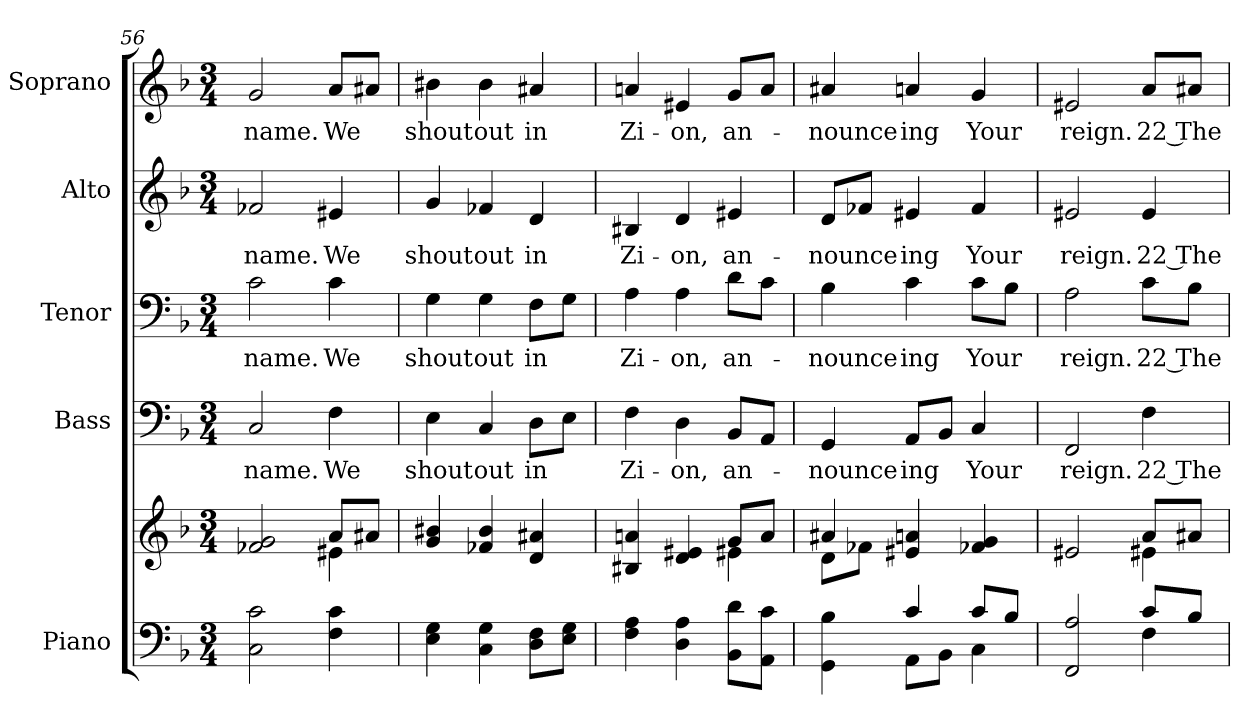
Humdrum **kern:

**kern	**kern	**kern	**text	**kern	**text	**kern	**text	**kern	**text
*part5	*part5	*part4	*part4	*part3	*part3	*part2	*part2	*part1	*part1
*staff6	*staff5	*staff4	*staff4	*staff3	*staff3	*staff2	*staff2	*staff1	*staff1
*I"Piano	*	*I"Bass	*	*I"Tenor	*	*I"Alto	*	*I"Soprano	*
*I'Pno.	*	*I'B.	*	*I'T.	*	*I'A.	*	*I'S.	*
*clefF4	*clefG2	*clefF4	*	*clefF4	*	*clefG2	*	*clefG2	*
*k[b-]	*k[b-]	*k[b-]	*	*k[b-]	*	*k[b-]	*	*k[b-]	*
*F:	*F:	*F:	*	*F:	*	*F:	*	*F:	*
*M3/4	*M3/4	*M3/4	*	*M3/4	*	*M3/4	*	*M3/4	*
=56	=56	=56	=56	=56	=56	=56	=56	=56	=56
*	*^	*	*	*	*	*	*	*	*
!	!	!	!	!LO:LY:b:color=#000000	!	!	!	!	!	!
!	!	!	!	!	!	!LO:LY:b:color=#000000	!	!	!	!
!	!	!	!	!	!	!	!	!LO:LY:b:color=#000000	!	!
!	!	!	!	!	!	!	!	!	!	!LO:LY:b:color=#000000
2Ci\ 2ci	2f-Xi/ 2gi	2ryy	2Ci/	name.	2ci\	name.	2f-Xi/	name.	2gi/	name.
!	!	!	!	!LO:LY:b:color=#000000	!	!	!	!	!	!
!	!	!	!	!	!	!LO:LY:b:color=#000000	!	!	!	!
!	!	!	!	!	!	!	!	!LO:LY:b:color=#000000	!	!
!	!	!	!	!	!	!	!	!	!	!LO:LY:b:color=#000000
4Fi\ 4ci	8ai/L	4e#Xi\	4Fi\	We	4ci\	We	4e#Xi/	We	8ai/L	We
.	8a#Xi/J	.	.	.	.	.	.	.	8a#Xi/J	.
*	*v	*v	*	*	*	*	*	*	*	*
=57	=57	=57	=57	=57	=57	=57	=57	=57	=57
!	!	!	!LO:LY:b:color=#000000	!	!	!	!	!	!
!	!	!	!	!	!LO:LY:b:color=#000000	!	!	!	!
!	!	!	!	!	!	!	!LO:LY:b:color=#000000	!	!
!	!	!	!	!	!	!	!	!	!LO:LY:b:color=#000000
4Ei\ 4Gi	4gi/ 4b#Xi	4Ei\	shout	4Gi\	shout	4gi/	shout	4b#Xi\	shout
!	!	!	!LO:LY:b:color=#000000	!	!	!	!	!	!
!	!	!	!	!	!LO:LY:b:color=#000000	!	!	!	!
!	!	!	!	!	!	!	!LO:LY:b:color=#000000	!	!
!	!	!	!	!	!	!	!	!	!LO:LY:b:color=#000000
4Ci\ 4Gi	4f-Xi/ 4b#i	4Ci/	out	4Gi\	out	4f-Xi/	out	4b#i\	out
!	!	!	!LO:LY:b:color=#000000	!	!	!	!	!	!
!	!	!	!	!	!LO:LY:b:color=#000000	!	!	!	!
!	!	!	!	!	!	!	!LO:LY:b:color=#000000	!	!
!	!	!	!	!	!	!	!	!	!LO:LY:b:color=#000000
8Di\ 8FiL	4di/ 4a#Xi	8Di\L	in	8Fi\L	in	4di/	in	4a#Xi/	in
8Ei\ 8GiJ	.	8Ei\J	.	8Gi\J	.	.	.	.	.
!!LO:PB:g=z
=58	=58	=58	=58	=58	=58	=58	=58	=58	=58
*	*^	*	*	*	*	*	*	*	*
!	!	!	!	!LO:LY:b:color=#000000	!	!	!	!	!	!
!	!	!	!	!	!	!LO:LY:b:color=#000000	!	!	!	!
!	!	!	!	!	!	!	!	!LO:LY:b:color=#000000	!	!
!	!	!	!	!	!	!	!	!	!	!LO:LY:b:color=#000000
4Fi\ 4Ai	4B#Xi/ 4ani	2ryy	4Fi\	Zi-	4Ai\	Zi-	4B#Xi/	Zi-	4ani/	Zi-
!	!	!	!	!LO:LY:b:color=#000000	!	!	!	!	!	!
!	!	!	!	!	!	!LO:LY:b:color=#000000	!	!	!	!
!	!	!	!	!	!	!	!	!LO:LY:b:color=#000000	!	!
!	!	!	!	!	!	!	!	!	!	!LO:LY:b:color=#000000
4Di\ 4Ai	4di/ 4e#Xi	.	4Di\	-on,	4Ai\	-on,	4di/	-on,	4e#Xi/	-on,
!	!	!	!	!LO:LY:b:color=#000000	!	!	!	!	!	!
!	!	!	!	!	!	!LO:LY:b:color=#000000	!	!	!	!
!	!	!	!	!	!	!	!	!LO:LY:b:color=#000000	!	!
!	!	!	!	!	!	!	!	!	!	!LO:LY:b:color=#000000
8BB-i\ 8diL	8gi/L	4e#Xi\	8BB-i/L	an-	8di\L	an-	4e#Xi/	an-	8gi/L	an-
8AAi\ 8ciJ	8ai/J	.	8AAi/J	.	8ci\J	.	.	.	8ai/J	.
=59	=59	=59	=59	=59	=59	=59	=59	=59	=59	=59
*^	*	*	*	*	*	*	*	*	*	*
!	!	!	!	!	!LO:LY:b:color=#000000	!	!	!	!	!	!
!	!	!	!	!	!	!	!LO:LY:b:color=#000000	!	!	!	!
!	!	!	!	!	!	!	!	!	!LO:LY:b:color=#000000	!	!
!	!	!	!	!	!	!	!	!	!	!	!LO:LY:b:color=#000000
4GGi\ 4B-i	4ryy	4a#Xi/	8di\L	4GGi/	-nounce	4B-i\	-nounce	8di/L	-nounce	4a#Xi/	-nounce
.	.	.	8f-Xi\J	.	.	.	.	8f-Xi/J	.	.	.
!	!	!	!	!	!LO:LY:b:color=#000000	!	!	!	!	!	!
!	!	!	!	!	!	!	!LO:LY:b:color=#000000	!	!	!	!
!	!	!	!	!	!	!	!	!	!LO:LY:b:color=#000000	!	!
!	!	!	!	!	!	!	!	!	!	!	!LO:LY:b:color=#000000
4ci/	8AAi\L	4e#Xi/ 4ani	4ryy	8AAi/L	ing	4ci\	ing	4e#Xi/	ing	4ani/	ing
.	8BB-i\J	.	.	8BB-i/J	.	.	.	.	.	.	.
!	!	!	!	!	!LO:LY:b:color=#000000	!	!	!	!	!	!
!	!	!	!	!	!	!	!LO:LY:b:color=#000000	!	!	!	!
!	!	!	!	!	!	!	!	!	!LO:LY:b:color=#000000	!	!
!	!	!	!	!	!	!	!	!	!	!	!LO:LY:b:color=#000000
8ci/L	4Ci\	4f-Xi/ 4gi	4ryy	4Ci/	Your	8ci\L	Your	4f-i/	Your	4gi/	Your
8B-i/J	.	.	.	.	.	8B-i\J	.	.	.	.	.
=60	=60	=60	=60	=60	=60	=60	=60	=60	=60	=60	=60
!	!	!	!	!	!LO:LY:b:color=#000000	!	!	!	!	!	!
!	!	!	!	!	!	!	!LO:LY:b:color=#000000	!	!	!	!
!	!	!	!	!	!	!	!	!	!LO:LY:b:color=#000000	!	!
!	!	!	!	!	!	!	!	!	!	!	!LO:LY:b:color=#000000
2FFi/ 2Ai	2ryy	2e#Xi/	2ryy	2FFi/	reign.	2Ai\	reign.	2e#Xi/	reign.	2e#Xi/	reign.
!	!	!	!	!	!LO:LY:b:color=#000000	!	!	!	!	!	!
!	!	!	!	!	!	!	!LO:LY:b:color=#000000	!	!	!	!
!	!	!	!	!	!	!	!	!	!LO:LY:b:color=#000000	!	!
!	!	!	!	!	!	!	!	!	!	!	!LO:LY:b:color=#000000
8ci/L	4Fi\	8ai/L	4e#Xi\	4Fi\	22 The	8ci\L	22 The	4e#i/	22 The	8ai/L	22 The
8B-i/J	.	8a#Xi/J	.	.	.	8B-i\J	.	.	.	8a#Xi/J	.
*v	*v	*	*	*	*	*	*	*	*	*	*
*	*v	*v	*	*	*	*	*	*	*	*
=	=	=	=	=	=	=	=	=	=
*-	*-	*-	*-	*-	*-	*-	*-	*-	*-
